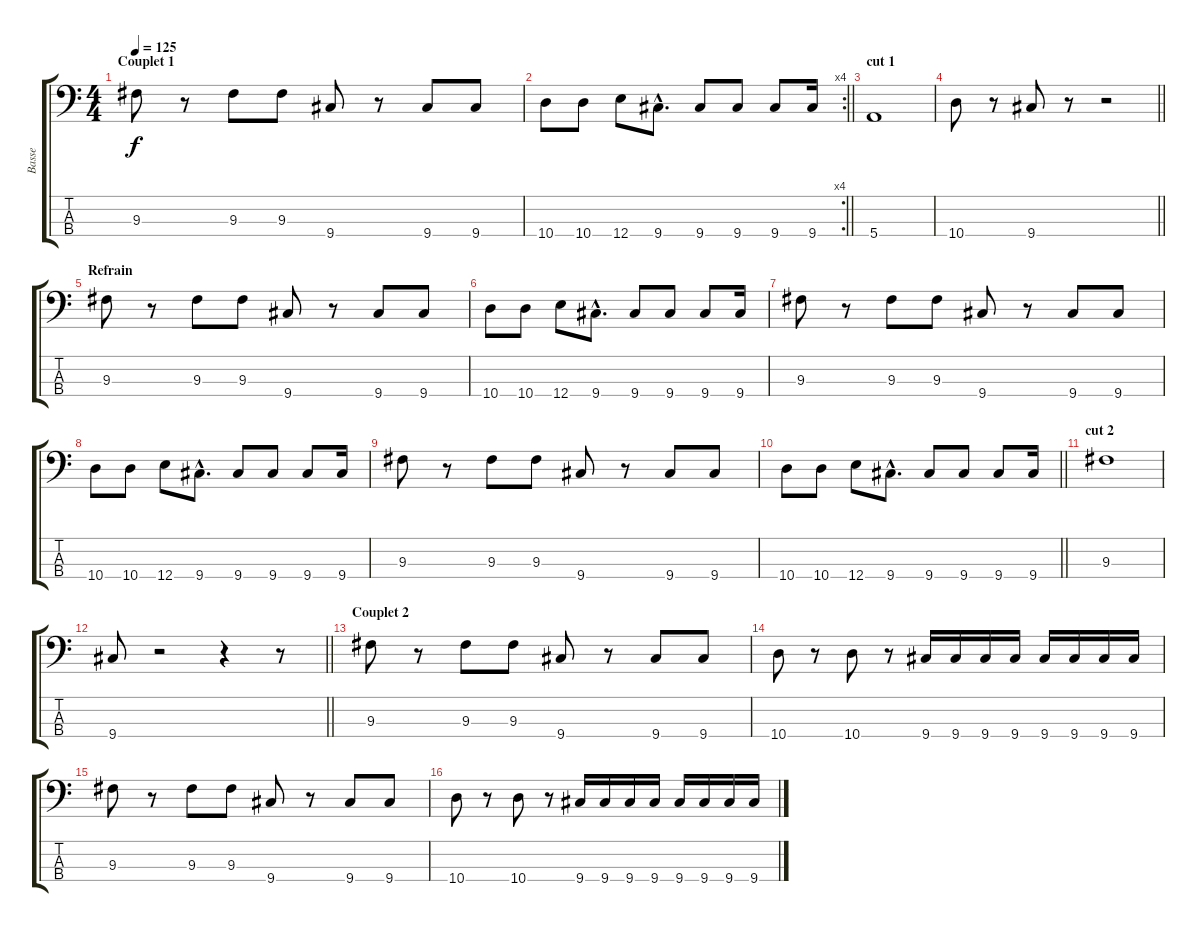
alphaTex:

\track ("Basse" "Basse") {instrument electricbassfinger}
\staff {score tabs}
\tuning (G2 D2 A1 E1) {hide}
\ts (4 4)
\section ("" "Couplet 1")
\tempo 125
\clef f4
\ks c
9.3.8{dy f instrument electricbassfinger} r.8 9.3.8 9.3.8 9.4.8 r.8 9.4.8 9.4.8 |
\rc 4
\barLineRight lightlight
10.4.8 10.4.8 12.4.8 9.4{hac}.8{d} 9.4.8 9.4.8 9.4.8 9.4.16 |
\section ("" "cut 1")
5.4.1{lyrics (0 "") lyrics (1 "") lyrics (2 "") lyrics (3 "") lyrics (4 "")} |
\barLineRight lightlight
10.4.8 r.8 9.4.8 r.8 r.2 |
\section ("" "Refrain")
9.3.8 r.8 9.3.8 9.3.8 9.4.8 r.8 9.4.8 9.4.8 |
10.4.8 10.4.8 12.4.8 9.4{hac}.8{d} 9.4.8 9.4.8 9.4.8 9.4.16 |
9.3.8 r.8 9.3.8 9.3.8 9.4.8 r.8 9.4.8 9.4.8 |
10.4.8 10.4.8 12.4.8 9.4{hac}.8{d} 9.4.8 9.4.8 9.4.8 9.4.16 |
9.3.8{lyrics (0 "") lyrics (1 "") lyrics (2 "") lyrics (3 "") lyrics (4 "")} r.8 9.3.8{lyrics (0 "") lyrics (1 "") lyrics (2 "") lyrics (3 "") lyrics (4 "")} 9.3.8{lyrics (0 "") lyrics (1 "") lyrics (2 "") lyrics (3 "") lyrics (4 "")} 9.4.8{lyrics (0 "") lyrics (1 "") lyrics (2 "") lyrics (3 "") lyrics (4 "")} r.8 9.4.8{lyrics (0 "") lyrics (1 "") lyrics (2 "") lyrics (3 "") lyrics (4 "")} 9.4.8 |
\barLineRight lightlight
10.4.8 10.4.8 12.4.8 9.4{hac}.8{d} 9.4.8 9.4.8 9.4.8 9.4.16 |
\section ("" "cut 2")
9.3.1 |
\barLineRight lightlight
9.4.8 r.2 r.4 r.8 |
\section ("" "Couplet 2")
9.3.8 r.8 9.3.8 9.3.8 9.4.8 r.8 9.4.8 9.4.8 |
10.4.8 r.8 10.4.8 r.8 9.4.16 9.4.16 9.4.16 9.4.16 9.4.16 9.4.16 9.4.16 9.4.16 |
9.3.8 r.8 9.3.8 9.3.8 9.4.8 r.8 9.4.8 9.4.8 |
10.4.8 r.8 10.4.8 r.8 9.4.16 9.4.16 9.4.16 9.4.16 9.4.16 9.4.16 9.4.16 9.4.16
